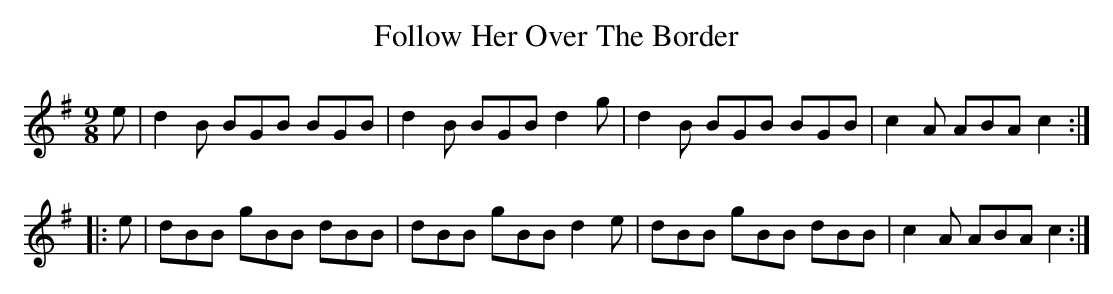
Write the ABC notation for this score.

X:1
T:Follow Her Over The Border
M:9/8
L:1/8
K:G
e |\
d2B BGB BGB | d2B BGB d2g |\
d2B BGB BGB | c2A ABA c2 :|
|: e |\
dBB gBB dBB | dBB gBB d2e |\
dBB gBB dBB | c2A ABA c2 :|
